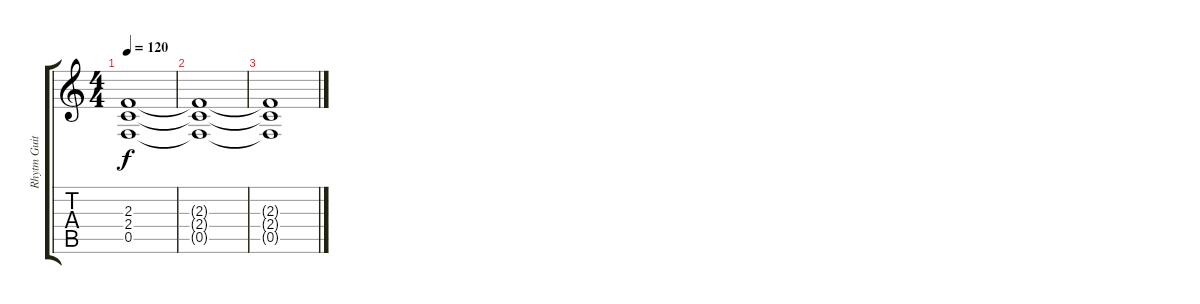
\track ("Rhytm Guitar" "Rhytm Guit") {instrument distortionguitar}
\staff {score tabs}
\tuning (C4 G3 Eb3 Bb2 F2 C2) {hide}
\ts (4 4)
\tempo 120
\clef g2
\ks c
(2.3 2.4 0.5).1{dy f} |
(2.3{t} 2.4{t} 0.5{t}).1 |
(2.3{t} 2.4{t} 0.5{t}).1
